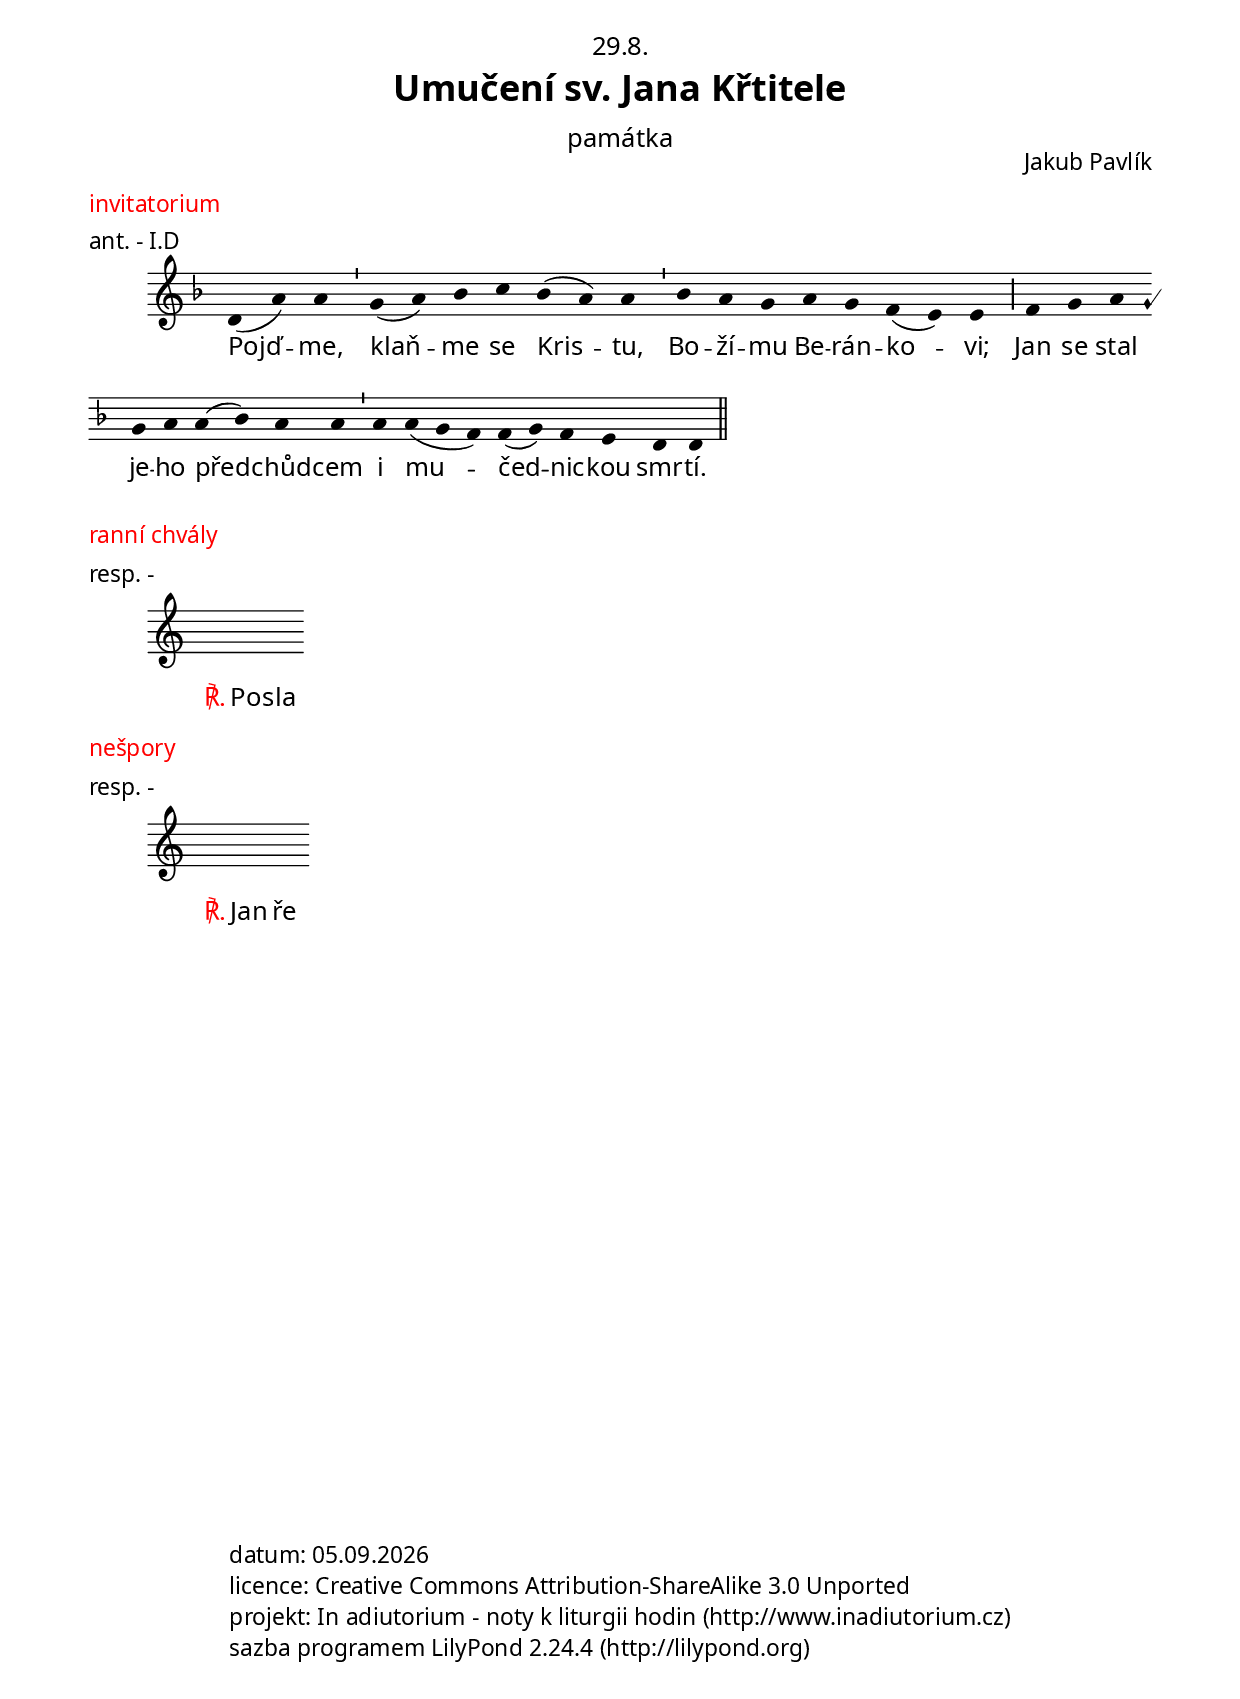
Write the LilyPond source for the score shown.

\version "2.15.40"

\include "../spolecne.ly"
\include "../dilyresponsorii.ly"

\header {
  title = \markup\titleSvatek
            "Umučení sv. Jana Křtitele"
            památka
            29.8.
  composer = "Jakub Pavlík"
}

\markup {\nadpisHodinka {"invitatorium"}}

\score {
  \relative c' {
    \choralniRezim
    \key f \major
    d4( a') a \barMin g( a) bes c bes( a) a \barMin
    bes a g a g f( e) e \barMaior
    f g a g a a( bes) a a \barMin
    a a( g f) f( g) f e d d \barFinalis
  }
  \addlyrics {
    Pojď -- me, klaň -- me se Kris -- tu,
    Bo -- ží -- mu Be -- rán -- ko -- vi;
    Jan se stal je -- ho před -- chůd -- cem
    i mu -- čed -- nic -- kou smr -- tí.
  }
  \header {
    quid = "ant."
    modus = "I"
    differentia = "D" 
    psalmus = ""
    id = ""
    fons = "první část je z invitatoria Narození Jana Křtitele"
    piece = \markup {\sestavTitulekBezZalmu}
  }
}

\markup {\nadpisHodinka {"ranní chvály"}}

\score {
  \relative c' {
    \choralniRezim
    
  }
  \addlyrics {
    Hos -- po -- din vztá -- hl svou ru -- ku,
    do -- tkl se mých úst
    a dal mě ná -- ro -- dům za pro -- ro -- ka.
  }
  \header {
    quid = "1. ant."
    modus = ""
    differentia = "" 
    psalmus = "Žalm 63"
    id = ""
    piece = \markup {\sestavTitulek}
  }
}

\score {
  \relative c' {
    \choralniRezim
    
  }
  \addlyrics {
    He -- ro -- des měl před Ja -- nem strach,
    pro -- to -- že ho znal 
    ja -- ko spra -- ved -- li -- vé -- ho a sva -- té -- ho člo -- vě -- ka.
  }
  \header {
    quid = "2. ant."
    modus = ""
    differentia = "" 
    psalmus = "Dan 3-III"
    id = ""
    piece = \markup {\sestavTitulek}
  }
}

\score {
  \relative c' {
    \choralniRezim
    
  }
  \addlyrics {
    He -- ro -- des si rád Ja -- na po -- sle -- chl,
    a když ho sly -- šel, byl ce -- lý ne -- svůj.
  }
  \header {
    quid = "3. ant."
    modus = ""
    differentia = "" 
    psalmus = "Žalm 149"
    id = ""
    piece = \markup {\sestavTitulek}
  }
}

\score {
  \relative c' {
    \choralniRezim
    
    % R
    \neviditelna a
    
    % V
    \neviditelna a
    
    % R
    \neviditelna a
    
    % Slava
  }
  \addlyrics {
    \Response Po -- sla -- li jste k_Ja -- no -- vi,_*
    a vy -- dal svě -- dec -- tví prav -- dě.
    \Verse On byl lam -- pa ho -- ří -- cí a sví -- tí -- cí,_*
    \Response a vy -- dal svě -- dec -- tví prav -- dě.
    \textRespDoxologie
  }
  \header {
    quid = "resp."
    modus = ""
    id = ""
    piece = \markup {\sestavTitulekResp}
  }
}

\score {
  \relative c' {
    \choralniRezim
    
  }
  \addlyrics {
    Že -- ni -- chův pří -- tel se ra -- du -- je
    z_že -- ni -- cho -- va hla -- su,
    je -- ho ra -- dost je do -- vr -- še -- na už tím,
    že je s_ním a sly -- ší ho.
  }
  \header {
    quid = "ant. k Benedictus"
    modus = ""
    differentia = "" 
    psalmus = ""
    id = ""
    piece = \markup {\sestavTitulekBezZalmu}
  }
}

\markup {\nadpisHodinka {"nešpory"}}

\score {
  \relative c' {
    \choralniRezim
    
  }
  \addlyrics {
    Ne -- boj se jich, vždyť já jsem s_te -- bou, 
    pra -- ví Hos -- po -- din.
  }
  \header {
    quid = "1. ant."
    modus = ""
    differentia = "" 
    psalmus = "Žalm 116-I"
    id = ""
    piece = \markup {\sestavTitulek}
  }
}

\score {
  \relative c' {
    \choralniRezim
    
  }
  \addlyrics {
    He -- ro -- des po -- slal ka -- ta s_roz -- ka -- zem,
    a -- by ve vě -- ze -- ní sťal Ja -- no -- vi hla -- vu.
  }
  \header {
    quid = "2. ant."
    modus = ""
    differentia = "" 
    psalmus = "Žalm 116-II"
    id = ""
    piece = \markup {\sestavTitulek}
  }
}

\score {
  \relative c' {
    \choralniRezim
    
  }
  \addlyrics {
    Ja -- no -- vi u -- čed -- ní -- ci při -- šli,
    vza -- li je -- ho tě -- lo
    a po -- cho -- va -- li je do hro -- bu.
  }
  \header {
    quid = "3. ant."
    modus = ""
    differentia = "" 
    psalmus = "Zj 4"
    id = ""
    piece = \markup {\sestavTitulek}
  }
}

\score {
  \relative c' {
    \choralniRezim
    
    % R
    \neviditelna a
    
    % V
    \neviditelna a
    
    % R
    \neviditelna a
    
    % Slava
  }
  \addlyrics {
    \Response Jan ře -- kl: já ne -- jsem Me -- si -- áš,_*
    jsem po -- slán jen ja -- ko je -- ho před -- chůd -- ce.
    \Verse On mu -- sí růst, já však se men -- šit,_*
    \Response jsem po -- slán jen ja -- ko je -- ho před -- chůd -- ce.
    \textRespDoxologie
  }
  \header {
    quid = "resp."
    modus = ""
    id = ""
    piece = \markup {\sestavTitulekResp}
  }
}

\score {
  \relative c' {
    \choralniRezim
    
  }
  \addlyrics {
    Já ne -- jsem Me -- si -- áš,
    jsem po -- slán jen ja -- ko je -- ho před -- chůd -- ce.
    On mu -- sí růst, já však se men -- šit.
  }
  \header {
    quid = "ant. k Magnificat"
    modus = ""
    differentia = "" 
    psalmus = ""
    id = ""
    piece = \markup {\sestavTitulekBezZalmu}
  }
}